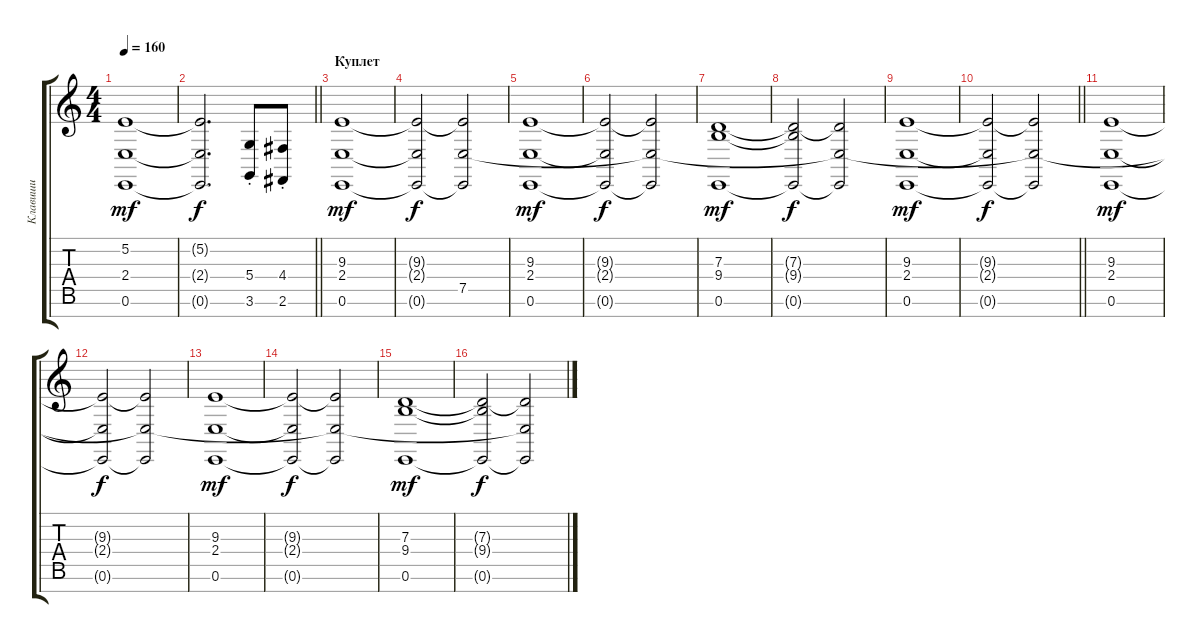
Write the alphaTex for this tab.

\track ("Клавиши" "Клавиши") {instrument stringensemble1}
\staff {score tabs}
\tuning (E4 B3 G3 D3 A2 E2 B1) {hide}
\ts (4 4)
\tempo 160
\clef g2
\ks c
(5.2 2.4 0.6).1{dy mf} |
\barLineRight lightlight
(5.2{t} 2.4{t} 0.6{t}).2{d dy f} (5.4{st} 3.6{st}).8{volume 13} (4.4{st} 2.6{st}).8 |
\section ("" "Куплет")
(9.3 2.4 0.6).1{dy mf volume 8} |
(9.3{t} 2.4{t} 0.6{t}).2{dy f} (9.3{t} 7.5 0.6{t}).2{volume 16} |
(9.3 2.4 0.6).1{dy mf volume 8} |
(9.3{t} 2.4{t} 0.6{t}).2{dy f} (9.3{t} 7.5{t} 0.6{t}).2{volume 16} |
(7.3 9.4 0.6).1{dy mf volume 8} |
(7.3{t} 9.4{t} 0.6{t}).2{dy f} (7.3{t} 7.5{t} 0.6{t}).2{volume 16} |
(9.3 2.4 0.6).1{dy mf volume 8} |
\barLineRight lightlight
(9.3{t} 2.4{t} 0.6{t}).2{dy f} (9.3{t} 7.5{t} 0.6{t}).2{volume 16} |
\section ("" " ")
(9.3 2.4 0.6).1{dy mf volume 8} |
(9.3{t} 2.4{t} 0.6{t}).2{dy f} (9.3{t} 7.5{t} 0.6{t}).2{volume 16} |
(9.3 2.4 0.6).1{dy mf volume 8} |
(9.3{t} 2.4{t} 0.6{t}).2{dy f} (9.3{t} 7.5{t} 0.6{t}).2{volume 16} |
(7.3 9.4 0.6).1{dy mf volume 8} |
(7.3{t} 9.4{t} 0.6{t}).2{dy f} (7.3{t} 7.5{t} 0.6{t}).2{volume 16}
